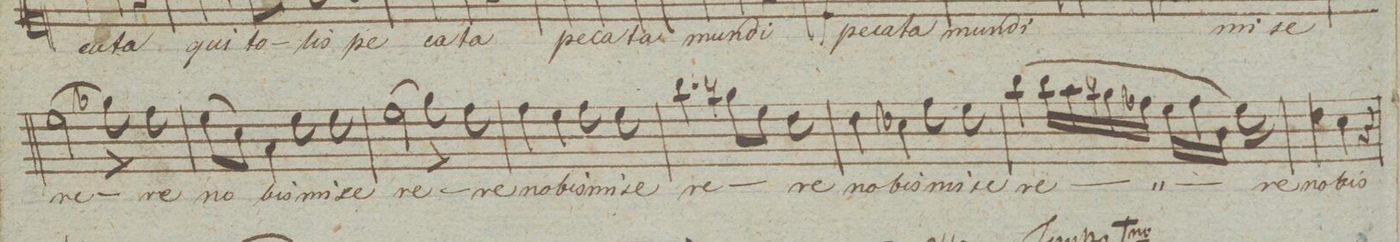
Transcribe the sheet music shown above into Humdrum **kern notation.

**kern	**text	**dynam
*I"Soprano.	*	*
*clefC1	*	*
*k[b-e-a-d-]	*	*
*met(c|)	*	*
*M3/4	*	*
(2cc\	-re-	.
8ee-X^<\)	.	.
8dd-\	-re	.
=90	=90	=90
(8cc\L	no-	.
8a-\J)	.	.
4f\	-bis	.
8cc\	mi-	.
8cc\	-se-	.
=91	=91	=91
(2cc\	-re-	.
8ee-^<\)	.	.
8dd-\	-re	.
=92	=92	=92
4dd-\	no-	.
4cc\	-bis	.
8dd-\	mi-	.
8cc\	-se-	.
=93	=93	=93
4.gg\	-re-	.
8een\L	.	.
8cc\J	.	.
8b-\	-re	.
=94	=94	=94
4b-\	no-	.
4a-X\	-bis	.
8dd-\	mi-	.
8cc\	-se-	.
=95	=95	=95
(4gg\	-re-	.
16gg\LL	.	.
16ff\	.	.
16een\	.	.
16dd-X\JJ	.	.
16cc\LL	.	.
16dd-\	.	.
16g\JJ	.	.
16cc\)	-re	.
=96	=96	=96
4b-\	no-	.
4a-\	-bis	.
4r	.	.
=97	=97	=97
*-	*-	*-
